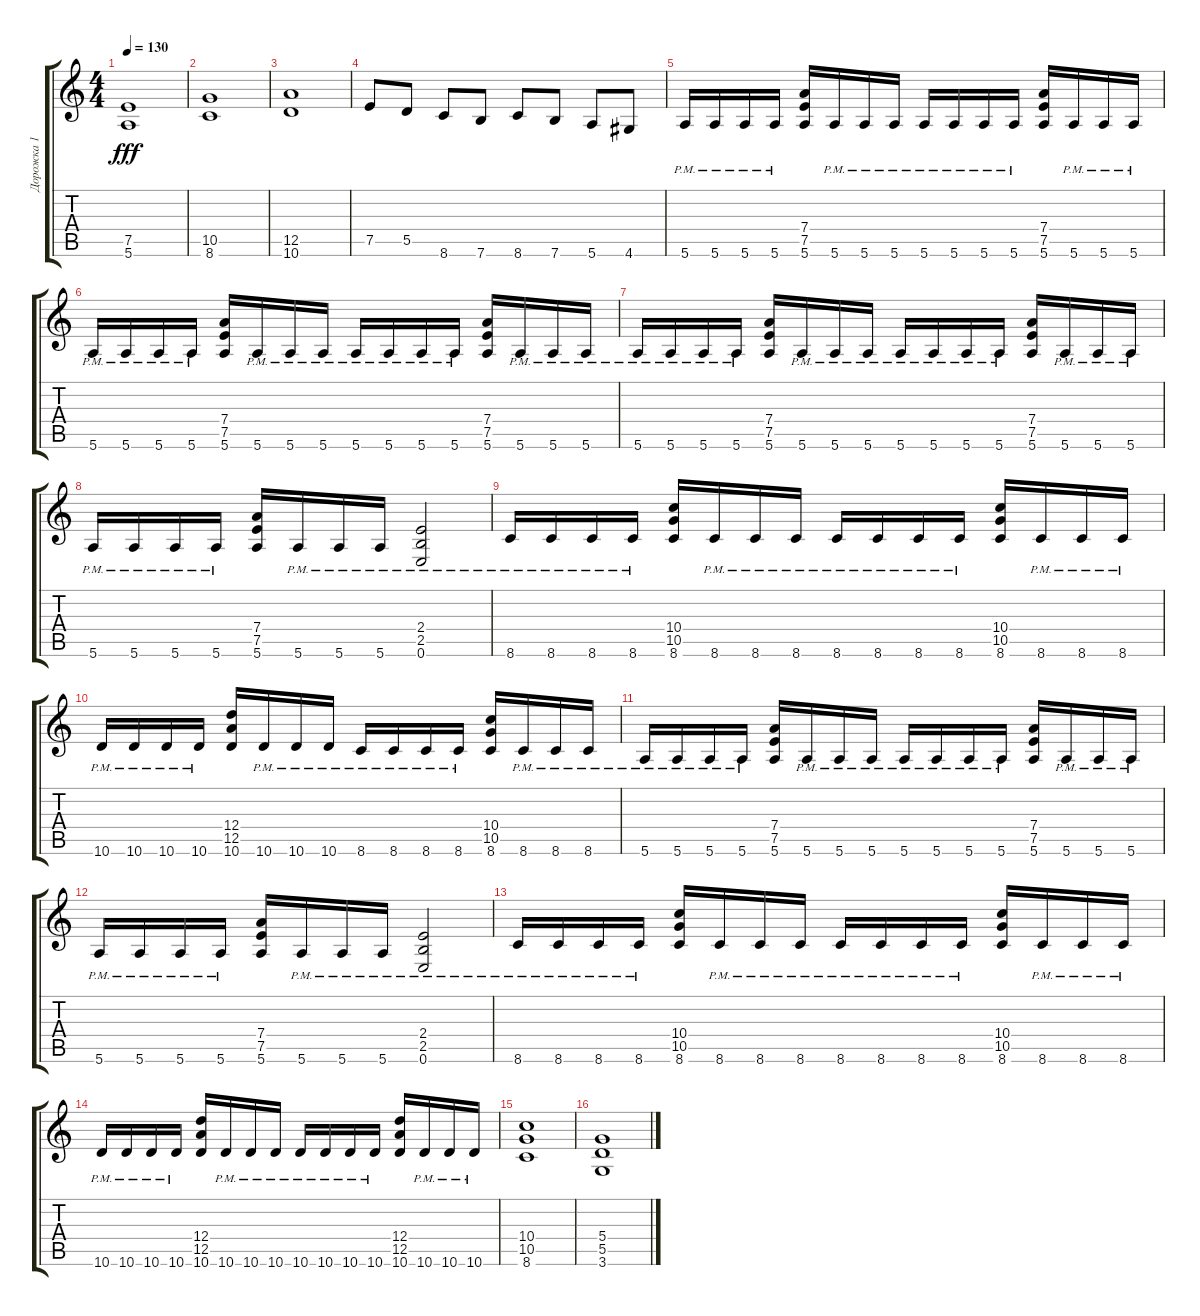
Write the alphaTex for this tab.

\track ("Дорожка 1" "Дорожка 1") {instrument distortionguitar}
\staff {score tabs}
\tuning (E4 B3 G3 D3 A2 E2) {hide}
\ts (4 4)
\tempo 130
\clef g2
\ks c
(7.5 5.6).1{dy fff} |
(10.5 8.6).1 |
(12.5 10.6).1 |
7.5.8 5.5.8 8.6.8 7.6.8 8.6.8 7.6.8 5.6.8 4.6.8 |
5.6{pm}.16 5.6{pm}.16 5.6{pm}.16 5.6{pm}.16 (7.4 7.5 5.6).16 5.6{pm}.16 5.6{pm}.16 5.6{pm}.16 5.6{pm}.16 5.6{pm}.16 5.6{pm}.16 5.6{pm}.16 (7.4 7.5 5.6).16 5.6{pm}.16 5.6{pm}.16 5.6{pm}.16 |
5.6{pm}.16 5.6{pm}.16 5.6{pm}.16 5.6{pm}.16 (7.4 7.5 5.6).16 5.6{pm}.16 5.6{pm}.16 5.6{pm}.16 5.6{pm}.16 5.6{pm}.16 5.6{pm}.16 5.6{pm}.16 (7.4 7.5 5.6).16 5.6{pm}.16 5.6{pm}.16 5.6{pm}.16 |
5.6{pm}.16 5.6{pm}.16 5.6{pm}.16 5.6{pm}.16 (7.4 7.5 5.6).16 5.6{pm}.16 5.6{pm}.16 5.6{pm}.16 5.6{pm}.16 5.6{pm}.16 5.6{pm}.16 5.6{pm}.16 (7.4 7.5 5.6).16 5.6{pm}.16 5.6{pm}.16 5.6{pm}.16 |
5.6{pm}.16 5.6{pm}.16 5.6{pm}.16 5.6{pm}.16 (7.4 7.5 5.6).16 5.6{pm}.16 5.6{pm}.16 5.6{pm}.16 (2.4 2.5 0.6{pm}).2 |
8.6{pm}.16 8.6{pm}.16 8.6{pm}.16 8.6{pm}.16 (10.4 10.5 8.6).16 8.6{pm}.16 8.6{pm}.16 8.6{pm}.16 8.6{pm}.16 8.6{pm}.16 8.6{pm}.16 8.6{pm}.16 (10.4 10.5 8.6).16 8.6{pm}.16 8.6{pm}.16 8.6{pm}.16 |
10.6{pm}.16 10.6{pm}.16 10.6{pm}.16 10.6{pm}.16 (12.4 12.5 10.6).16 10.6{pm}.16 10.6{pm}.16 10.6{pm}.16 8.6{pm}.16 8.6{pm}.16 8.6{pm}.16 8.6{pm}.16 (10.4 10.5 8.6).16 8.6{pm}.16 8.6{pm}.16 8.6{pm}.16 |
5.6{pm}.16 5.6{pm}.16 5.6{pm}.16 5.6{pm}.16 (7.4 7.5 5.6).16 5.6{pm}.16 5.6{pm}.16 5.6{pm}.16 5.6{pm}.16 5.6{pm}.16 5.6{pm}.16 5.6{pm}.16 (7.4 7.5 5.6).16 5.6{pm}.16 5.6{pm}.16 5.6{pm}.16 |
5.6{pm}.16 5.6{pm}.16 5.6{pm}.16 5.6{pm}.16 (7.4 7.5 5.6).16 5.6{pm}.16 5.6{pm}.16 5.6{pm}.16 (2.4 2.5 0.6{pm}).2 |
8.6{pm}.16 8.6{pm}.16 8.6{pm}.16 8.6{pm}.16 (10.4 10.5 8.6).16 8.6{pm}.16 8.6{pm}.16 8.6{pm}.16 8.6{pm}.16 8.6{pm}.16 8.6{pm}.16 8.6{pm}.16 (10.4 10.5 8.6).16 8.6{pm}.16 8.6{pm}.16 8.6{pm}.16 |
10.6{pm}.16 10.6{pm}.16 10.6{pm}.16 10.6{pm}.16 (12.4 12.5 10.6).16 10.6{pm}.16 10.6{pm}.16 10.6{pm}.16 10.6{pm}.16 10.6{pm}.16 10.6{pm}.16 10.6{pm}.16 (12.4 12.5 10.6).16 10.6{pm}.16 10.6{pm}.16 10.6{pm}.16 |
(10.4 10.5 8.6).1 |
(5.4 5.5 3.6).1
